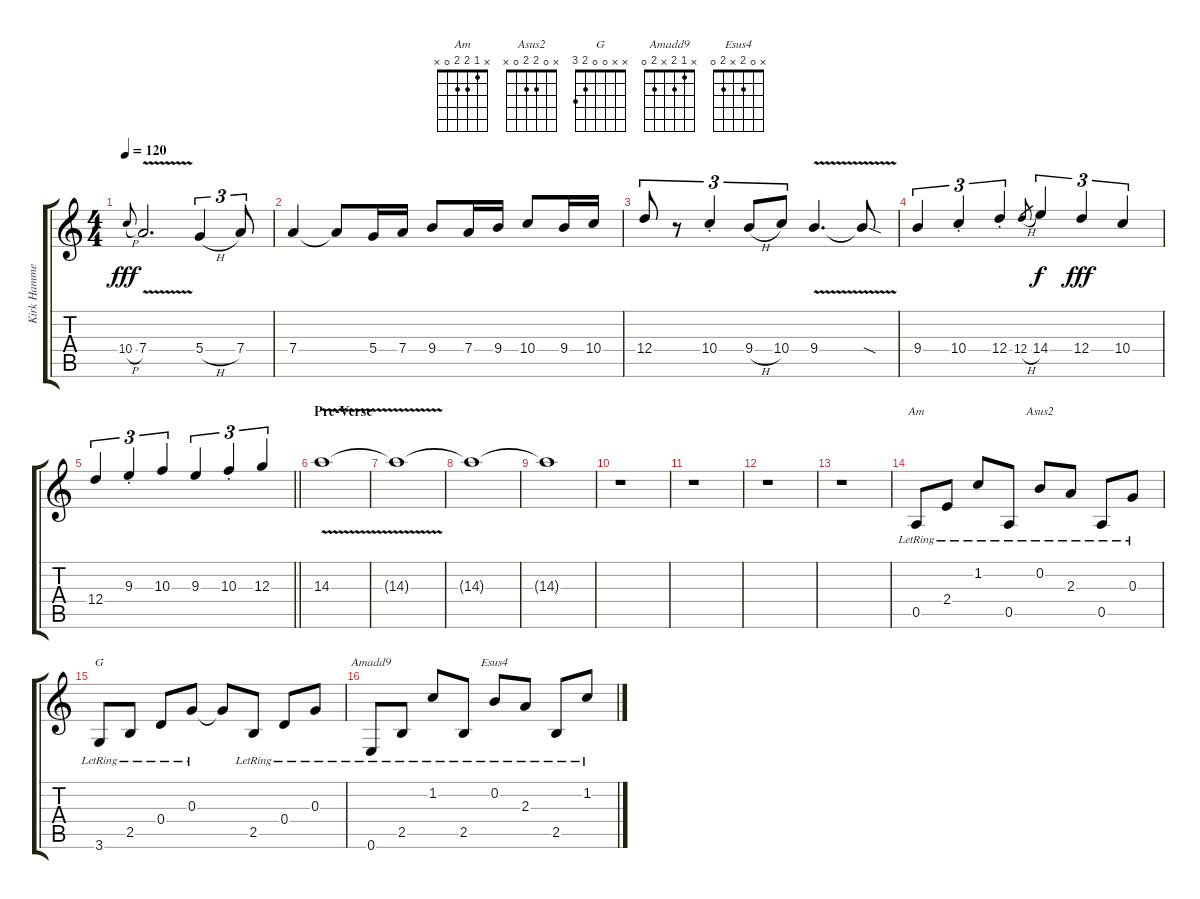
\track ("Kirk Hammet" "Kirk Hamme") {instrument distortionguitar}
\staff {score tabs}
\tuning (E4 B3 G3 D3 A2 E2) {hide}
\chord ("Am" x 1 2 2 0 x)
\chord ("Asus2" x 0 2 2 0 x)
\chord ("G" x x 0 0 2 3)
\chord ("Amadd9" x 1 2 x 2 0)
\chord ("Esus4" x 0 2 x 2 0)
\ts (4 4)
\tempo 120
\clef g2
\ks aminor
10.4{h}.8{gr onbeat dy fff} 7.4{v}.2{d} 5.4{h}.4{tu (3 2)} 7.4.8{tu (3 2)} |
7.4.4 7.4{t}.8 5.4.16 7.4.16 9.4.8{beam Up} 7.4.16{beam Up} 9.4.16{beam Up} 10.4.8{beam Up} 9.4.16{beam Up} 10.4.16{beam Up} |
12.4.8{tu (3 2) beam Up} r.8{tu (3 2) beam Up} 10.4{st}.4{tu (3 2) beam Up} 9.4{h}.8{tu (3 2) beam Up} 10.4.8{tu (3 2) beam Up} 9.4{v}.4{d beam Up} 9.4{sod t}.8{beam Up} |
9.4.4{tu (3 2) beam Up} 10.4{st}.4{tu (3 2) beam Up} 12.4{st}.4{tu (3 2) beam Up} 12.4{h}.8{gr} 14.4.4{tu (3 2) dy f beam Up} 12.4.4{tu (3 2) dy fff beam Up} 10.4.4{tu (3 2) beam Up} |
\barLineRight lightlight
12.4.4{tu (3 2) beam Up} 9.3{st}.4{tu (3 2) beam Up} 10.3.4{tu (3 2) beam Up} 9.3.4{tu (3 2) beam Up} 10.3{st}.4{tu (3 2) beam Up} 12.3.4{tu (3 2) beam Up} |
\section ("" "Pre-Verse")
14.3{v}.1{volume 0} |
14.3{t}.1 |
14.3{t}.1 |
14.3{t}.1 |
r.1 |
r.1 |
r.1 |
r.1 |
0.5{lr}.8{ch "Am" volume 16 instrument electricguitarclean} 2.4{lr}.8 1.2{lr}.8 0.5{lr}.8 0.2{lr}.8{ch "Asus2"} 2.3{lr}.8 0.5{lr}.8 0.3{lr}.8 |
3.6{lr}.8{ch "G"} 2.5{lr}.8 0.4{lr}.8 0.3{lr}.8 0.3{t}.8 2.5{lr}.8 0.4{lr}.8 0.3{lr}.8 |
0.6{lr}.8{ch "Amadd9"} 2.5{lr}.8 1.2{lr}.8 2.5{lr}.8 0.2{lr}.8{ch "Esus4"} 2.3{lr}.8 2.5{lr}.8 1.2{lr}.8
